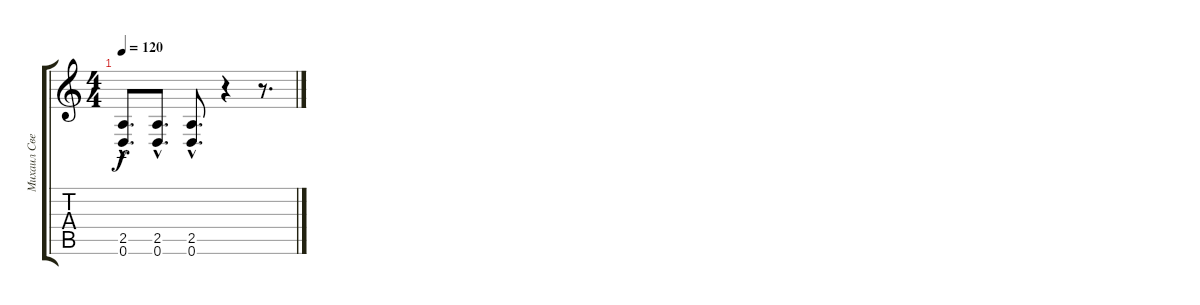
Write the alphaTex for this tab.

\track ("Михаил Светлов" "Михаил Све") {instrument distortionguitar}
\staff {score tabs}
\tuning (D4 A3 F3 C3 G2 D2) {hide}
\ts (4 4)
\tempo 120
\clef g2
\ks c
(2.5{hac} 0.6{hac}).8{d dy f} (2.5{hac} 0.6{hac}).8{d} (2.5{hac} 0.6{hac}).8{d} r.4 r.8{d}
